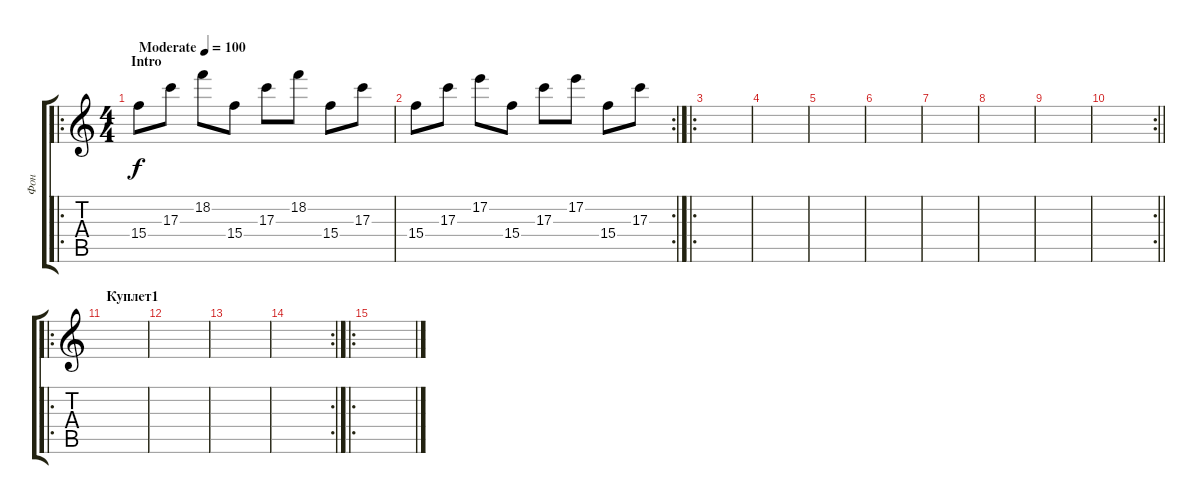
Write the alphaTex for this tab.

\track ("Фон" "Фон") {instrument acousticguitarsteel}
\staff {score tabs}
\tuning (E4 B3 G3 D3 A2 E2) {hide}
\ro
\ts (4 4)
\section ("" "Intro")
\tempo (100 "Moderate")
\clef g2
\ks c
15.4.8{dy f instrument acousticguitarsteel} 17.3.8 18.2.8 15.4.8 17.3.8 18.2.8 15.4.8 17.3.8 |
\rc 2
15.4.8 17.3.8 17.2.8 15.4.8 17.3.8 17.2.8 15.4.8 17.3.8 |
\ro
|
|
|
|
|
|
|
\rc 2
\barLineRight lightlight
|
\ro
\section ("" "Куплет1")
|
|
|
\rc 2
|
\ro
